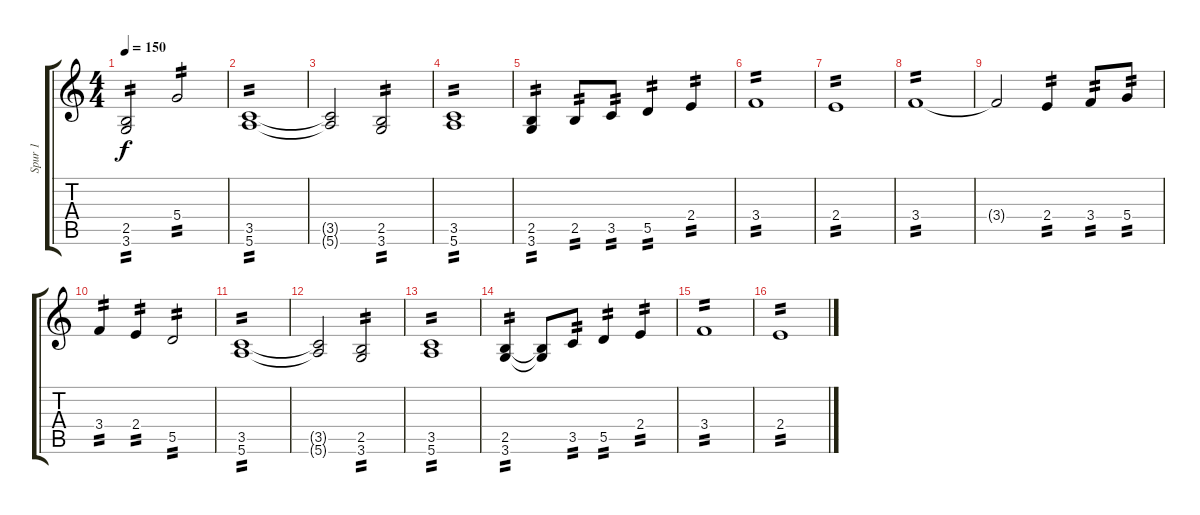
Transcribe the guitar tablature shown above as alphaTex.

\track ("Spur 1" "Spur 1") {instrument distortionguitar}
\staff {score tabs}
\tuning (E4 B3 G3 D3 A2 E2) {hide}
\ts (4 4)
\tempo 150
\clef g2
\ks c
(2.5 3.6).2{tp 2 dy f} 5.4.2{tp 2} |
(3.5 5.6).1{tp 2} |
(3.5{t} 5.6{t}).2 (2.5 3.6).2{tp 2} |
(3.5 5.6).1{tp 2} |
(2.5 3.6).4{tp 2} 2.5.8{tp 2} 3.5.8{tp 2} 5.5.4{tp 2} 2.4.4{tp 2} |
3.4.1{tp 2} |
2.4.1{tp 2} |
3.4.1{tp 2} |
3.4{t}.2 2.4.4{tp 2} 3.4.8{tp 2} 5.4.8{tp 2} |
3.4.4{tp 2} 2.4.4{tp 2} 5.5.2{tp 2} |
(3.5 5.6).1{tp 2} |
(3.5{t} 5.6{t}).2 (2.5 3.6).2{tp 2} |
(3.5 5.6).1{tp 2} |
(2.5 3.6).4{tp 2} (2.5{t} 3.6{t}).8 3.5.8{tp 2} 5.5.4{tp 2} 2.4.4{tp 2} |
3.4.1{tp 2} |
2.4.1{tp 2}
